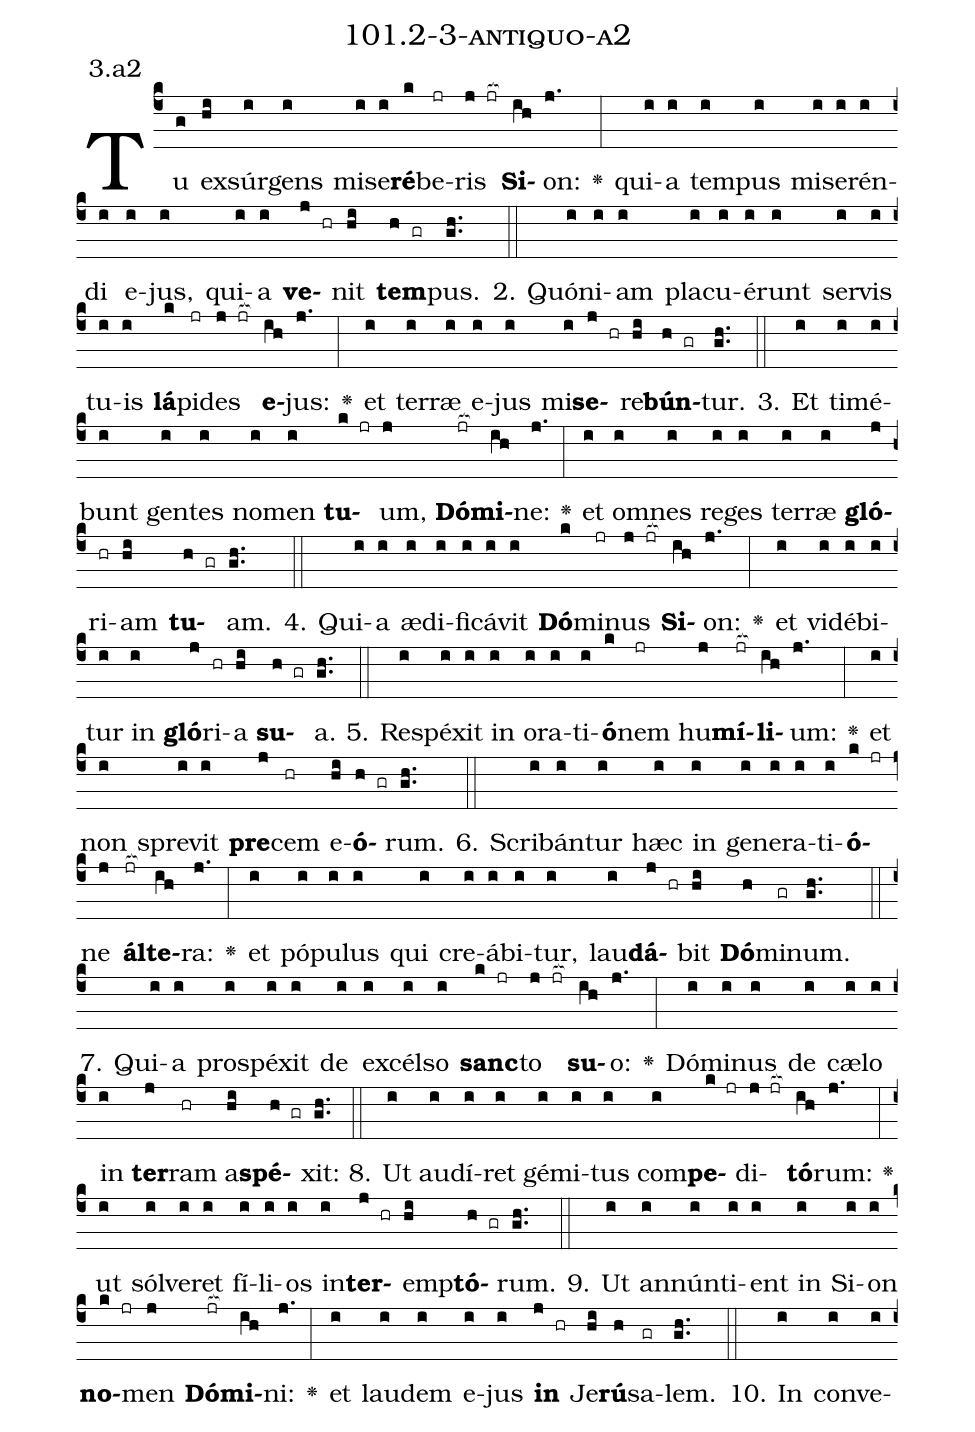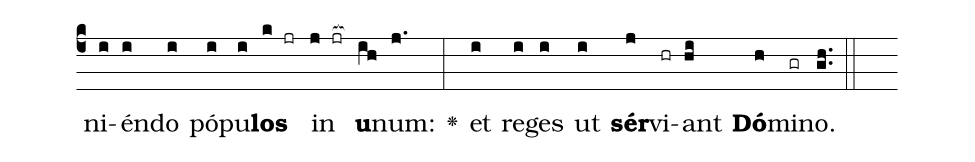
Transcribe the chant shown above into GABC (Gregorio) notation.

name: 101.2-3-antiquo-a2;
annotation: 3.a2;
%%
(c4)Tu(g) ex(hi)súr(i)gens(i) mi(i)se(i)<b>ré</b>(k)be(jr)ris(j jr[ocb:1{]) <b>Si</b>(ih[ocb:0}])on:(j.) <v>\greheightstar</v>(:) qui(i)a(i) tem(i)pus(i) mi(i)se(i)rén(i)di(i) e(i)jus,(i) qui(i)a(i) <b>ve</b>(j hr)nit(hi) <b>tem</b>(h gr)pus.(gh..) (::)
2. Quón(i)i(i)am(i) pla(i)cu(i)é(i)runt(i) ser(i)vis(i) tu(i)is(i) <b>lá</b>(k)pi(jr)des(j jr[ocb:1{]) <b>e</b>(ih[ocb:0}])jus:(j.) <v>\greheightstar</v>(:) et(i) ter(i)ræ(i) e(i)jus(i) mi(i)<b>se</b>(j hr)re(hi)<b>bún</b>(h gr)tur.(gh..) (::)
3. Et(i) ti(i)mé(i)bunt(i) gen(i)tes(i) no(i)men(i) <b>tu</b>(k jr)um,(j) <b>Dó</b>(jr[ocb:1{])<b>mi</b>(ih[ocb:0}])ne:(j.) <v>\greheightstar</v>(:) et(i) om(i)nes(i) re(i)ges(i) ter(i)ræ(i) <b>gló</b>(j)ri(hr)am(hi) <b>tu</b>(h gr)am.(gh..) (::)
4. Qui(i)a(i) æ(i)di(i)fi(i)cá(i)vit(i) <b>Dó</b>(k)mi(jr)nus(j jr[ocb:1{]) <b>Si</b>(ih[ocb:0}])on:(j.) <v>\greheightstar</v>(:) et(i) vi(i)dé(i)bi(i)tur(i) in(i) <b>gló</b>(j)ri(hr)a(hi) <b>su</b>(h gr)a.(gh..) (::)
5. Re(i)spé(i)xit(i) in(i) o(i)ra(i)ti(i)<b>ó</b>(k)nem(jr) hu(j)<b>mí</b>(jr[ocb:1{])<b>li</b>(ih[ocb:0}])um:(j.) <v>\greheightstar</v>(:) et(i) non(i) spre(i)vit(i) <b>pre</b>(j)cem(hr) e(hi)<b>ó</b>(h gr)rum.(gh..) (::)
6. Scri(i)bán(i)tur(i) hæc(i) in(i) ge(i)ne(i)ra(i)ti(i)<b>ó</b>(k jr)ne(j) <b>ál</b>(jr[ocb:1{])<b>te</b>(ih[ocb:0}])ra:(j.) <v>\greheightstar</v>(:) et(i) pó(i)pu(i)lus(i) qui(i) cre(i)á(i)bi(i)tur,(i) lau(i)<b>dá</b>(j hr)bit(hi) <b>Dó</b>(h)mi(gr)num.(gh..) (::)
7. Qui(i)a(i) pro(i)spé(i)xit(i) de(i) ex(i)cél(i)so(i) <b>sanc</b>(k jr)to(j jr[ocb:1{]) <b>su</b>(ih[ocb:0}])o:(j.) <v>\greheightstar</v>(:) Dó(i)mi(i)nus(i) de(i) cæ(i)lo(i) in(i) <b>ter</b>(j)ram(hr) a(hi)<b>spé</b>(h gr)xit:(gh..) (::)
8. Ut(i) au(i)dí(i)ret(i) gé(i)mi(i)tus(i) com(i)<b>pe</b>(k jr)di(j jr[ocb:1{])<b>tó</b>(ih[ocb:0}])rum:(j.) <v>\greheightstar</v>(:) ut(i) sól(i)ve(i)ret(i) fí(i)li(i)os(i) in(i)<b>ter</b>(j hr)emp(hi)<b>tó</b>(h gr)rum.(gh..) (::)
9. Ut(i) an(i)nún(i)ti(i)ent(i) in(i) Si(i)on(i) <b>no</b>(k jr)men(j) <b>Dó</b>(jr[ocb:1{])<b>mi</b>(ih[ocb:0}])ni:(j.) <v>\greheightstar</v>(:) et(i) lau(i)dem(i) e(i)jus(i) <b>in</b>(j hr) Je(hi)<b>rú</b>(h)sa(gr)lem.(gh..) (::)
10. In(i) con(i)ve(i)ni(i)én(i)do(i) pó(i)pu(i)<b>los</b>(k jr) in(j jr[ocb:1{]) <b>u</b>(ih[ocb:0}])num:(j.) <v>\greheightstar</v>(:) et(i) re(i)ges(i) ut(i) <b>sér</b>(j)vi(hr)ant(hi) <b>Dó</b>(h)mi(gr)no.(gh..) (::)
